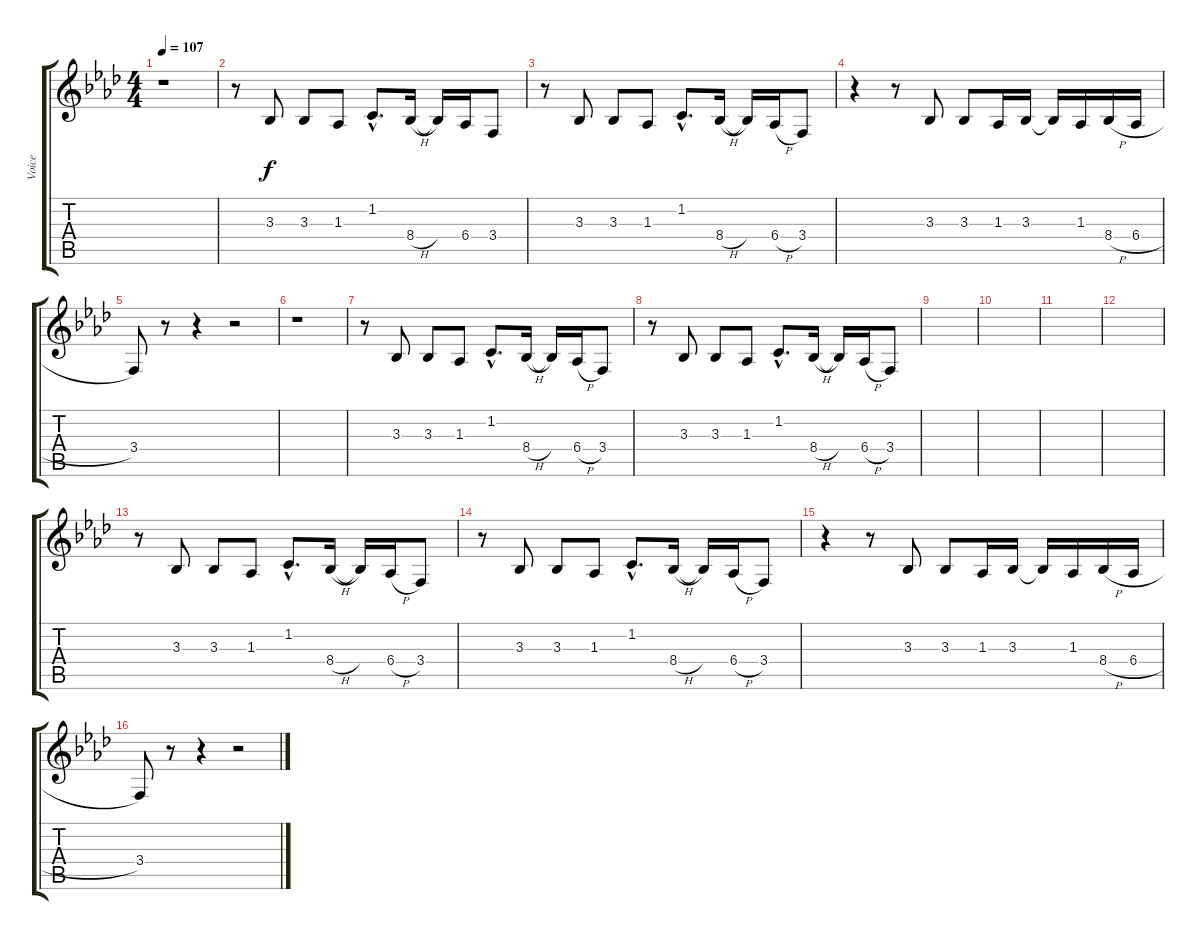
\track ("Voice" "Voice") {instrument lead6voice}
\staff {score tabs}
\tuning (E4 B3 G3 D3 A2 E2) {hide}
\ts (4 4)
\tempo 107
\clef g2
\ks ab
r.1{dy f} |
r.8 3.3.8 3.3.8 1.3.8 1.2{hac}.8{d} 8.4{h}.16 8.4{t}.16 6.4.16 3.4.8 |
r.8 3.3.8 3.3.8 1.3.8 1.2{hac}.8{d} 8.4{h}.16 8.4{t}.16 6.4{h}.16 3.4.8 |
r.4 r.8 3.3.8 3.3.8 1.3.16 3.3.16 3.3{t}.16 1.3.16 8.4{h}.16 6.4{h}.16 |
3.4.8 r.8 r.4 r.2 |
r.1 |
r.8 3.3.8 3.3.8 1.3.8 1.2{hac}.8{d} 8.4{h}.16 8.4{t}.16 6.4{h}.16 3.4.8 |
r.8 3.3.8 3.3.8 1.3.8 1.2{hac}.8{d} 8.4{h}.16 8.4{t}.16 6.4{h}.16 3.4.8 |
|
|
|
|
r.8 3.3.8 3.3.8 1.3.8 1.2{hac}.8{d} 8.4{h}.16 8.4{t}.16 6.4{h}.16 3.4.8 |
r.8 3.3.8 3.3.8 1.3.8 1.2{hac}.8{d} 8.4{h}.16 8.4{t}.16 6.4{h}.16 3.4.8 |
r.4 r.8 3.3.8 3.3.8 1.3.16 3.3.16 3.3{t}.16 1.3.16 8.4{h}.16 6.4{h}.16 |
3.4.8 r.8 r.4 r.2
